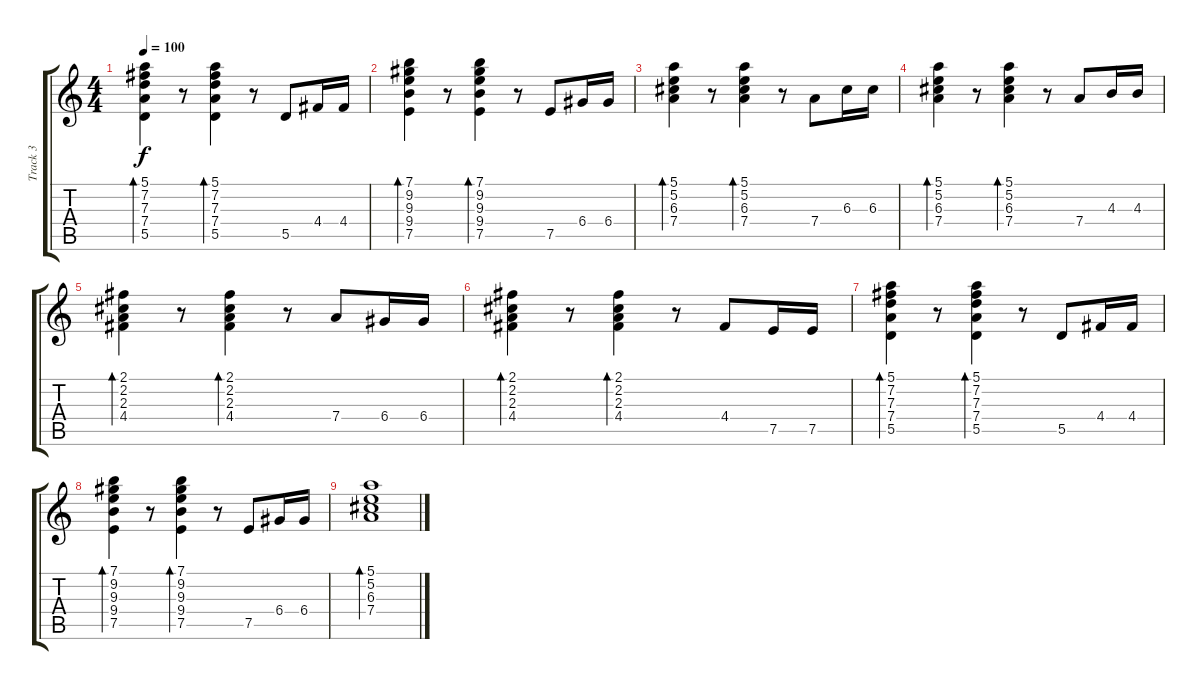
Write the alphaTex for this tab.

\track ("Track 3" "Track 3") {instrument electricguitarclean}
\staff {score tabs}
\tuning (E4 B3 G3 D3 A2 E2) {hide}
\ts (4 4)
\tempo 100
\clef g2
\ks c
(5.1 7.2 7.3 7.4 5.5).4{bd 240 dy f} r.8 (5.1 7.2 7.3 7.4 5.5).4{bd 240} r.8 5.5.8 4.4.16 4.4.16 |
(7.1 9.2 9.3 9.4 7.5).4{bd 240} r.8 (7.1 9.2 9.3 9.4 7.5).4{bd 240} r.8 7.5.8 6.4.16 6.4.16 |
(5.1 5.2 6.3 7.4).4{bd 240} r.8 (5.1 5.2 6.3 7.4).4{bd 240} r.8 7.4.8 6.3.16 6.3.16 |
(5.1 5.2 6.3 7.4).4{bd 240} r.8 (5.1 5.2 6.3 7.4).4{bd 240} r.8 7.4.8 4.3.16 4.3.16 |
(2.1 2.2 2.3 4.4).4{bd 240} r.8 (2.1 2.2 2.3 4.4).4{bd 240} r.8 7.4.8 6.4.16 6.4.16 |
(2.1 2.2 2.3 4.4).4{bd 240} r.8 (2.1 2.2 2.3 4.4).4{bd 240} r.8 4.4.8 7.5.16 7.5.16 |
(5.1 7.2 7.3 7.4 5.5).4{bd 240} r.8 (5.1 7.2 7.3 7.4 5.5).4{bd 240} r.8 5.5.8 4.4.16 4.4.16 |
(7.1 9.2 9.3 9.4 7.5).4{bd 240} r.8 (7.1 9.2 9.3 9.4 7.5).4{bd 240} r.8 7.5.8 6.4.16 6.4.16 |
(5.1 5.2 6.3 7.4).1{bd 240}
